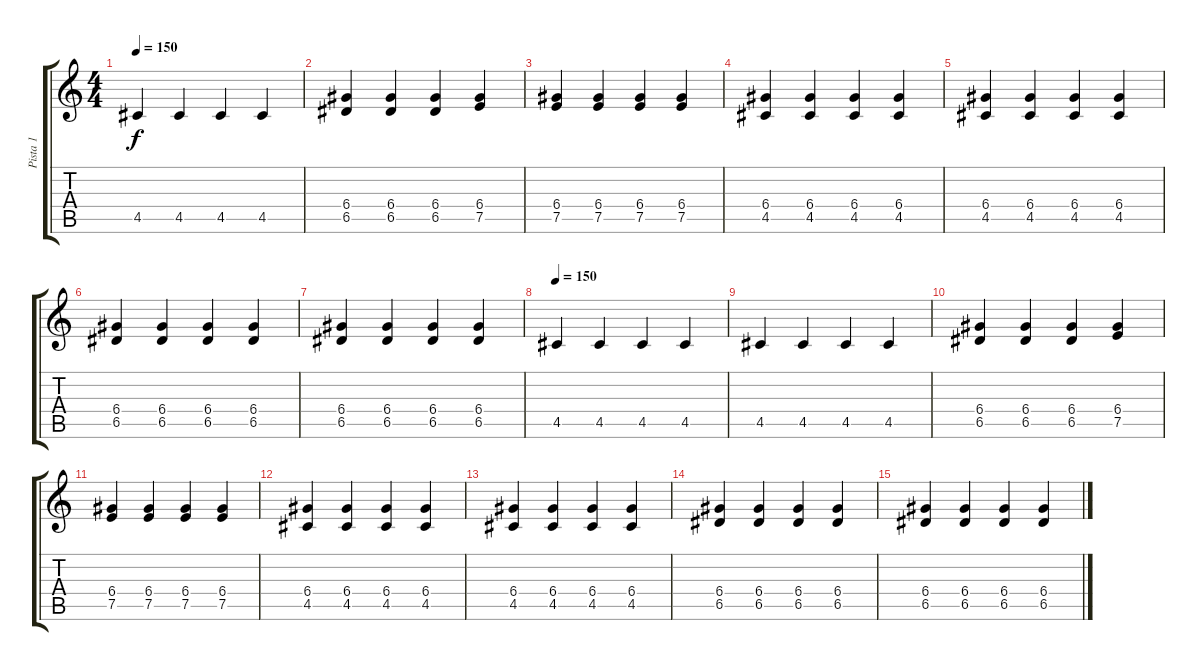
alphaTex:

\track ("Pista 1" "Pista 1") {instrument electricguitarmuted}
\staff {score tabs}
\tuning (E4 B3 G3 D3 A2 E2) {hide}
\ts (4 4)
\tempo 150
\clef g2
\ks c
4.5.4{dy f} 4.5.4 4.5.4 4.5.4 |
(6.4 6.5).4 (6.4 6.5).4 (6.4 6.5).4 (6.4 7.5).4 |
(6.4 7.5).4 (6.4 7.5).4 (6.4 7.5).4 (6.4 7.5).4 |
(6.4 4.5).4 (6.4 4.5).4 (6.4 4.5).4 (6.4 4.5).4 |
(6.4 4.5).4 (6.4 4.5).4 (6.4 4.5).4 (6.4 4.5).4 |
(6.4 6.5).4 (6.4 6.5).4 (6.4 6.5).4 (6.4 6.5).4 |
(6.4 6.5).4 (6.4 6.5).4 (6.4 6.5).4 (6.4 6.5).4 |
\tempo 150
4.5.4 4.5.4 4.5.4 4.5.4 |
4.5.4 4.5.4 4.5.4 4.5.4 |
(6.4 6.5).4 (6.4 6.5).4 (6.4 6.5).4 (6.4 7.5).4 |
(6.4 7.5).4 (6.4 7.5).4 (6.4 7.5).4 (6.4 7.5).4 |
(6.4 4.5).4 (6.4 4.5).4 (6.4 4.5).4 (6.4 4.5).4 |
(6.4 4.5).4 (6.4 4.5).4 (6.4 4.5).4 (6.4 4.5).4 |
(6.4 6.5).4 (6.4 6.5).4 (6.4 6.5).4 (6.4 6.5).4 |
(6.4 6.5).4 (6.4 6.5).4 (6.4 6.5).4 (6.4 6.5).4
